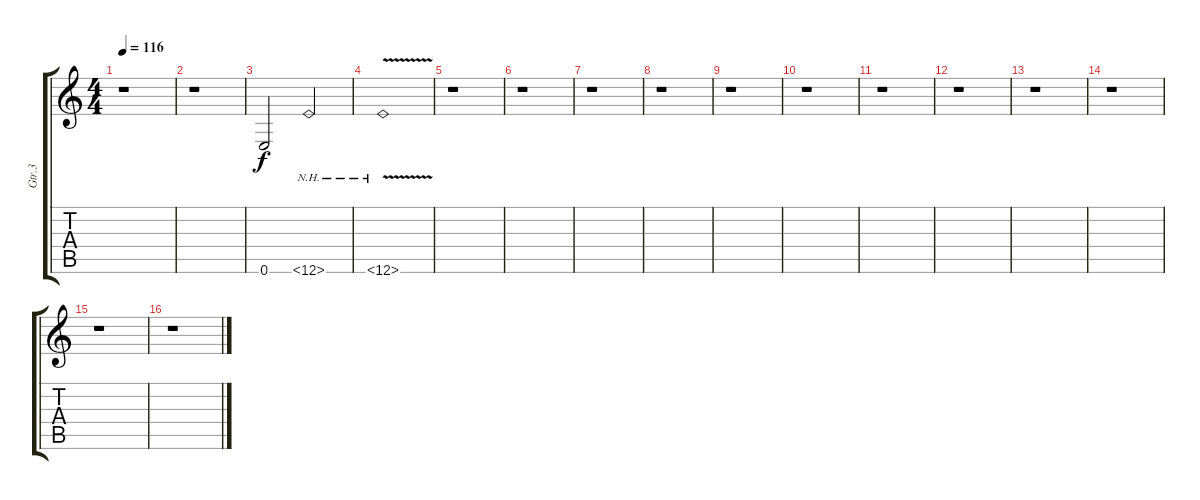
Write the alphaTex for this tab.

\track ("Gtr.3" "Gtr.3") {instrument distortionguitar}
\staff {score tabs}
\tuning (E4 B3 G3 D3 A2 E2) {hide}
\ts (4 4)
\tempo 116
\clef g2
\ks c
r.1{dy f} |
r.1 |
0.6.2 0.6{nh}.2 |
0.6{nh v}.1 |
r.1 |
r.1 |
r.1 |
r.1 |
r.1 |
r.1 |
r.1 |
r.1 |
r.1 |
r.1 |
r.1 |
r.1
